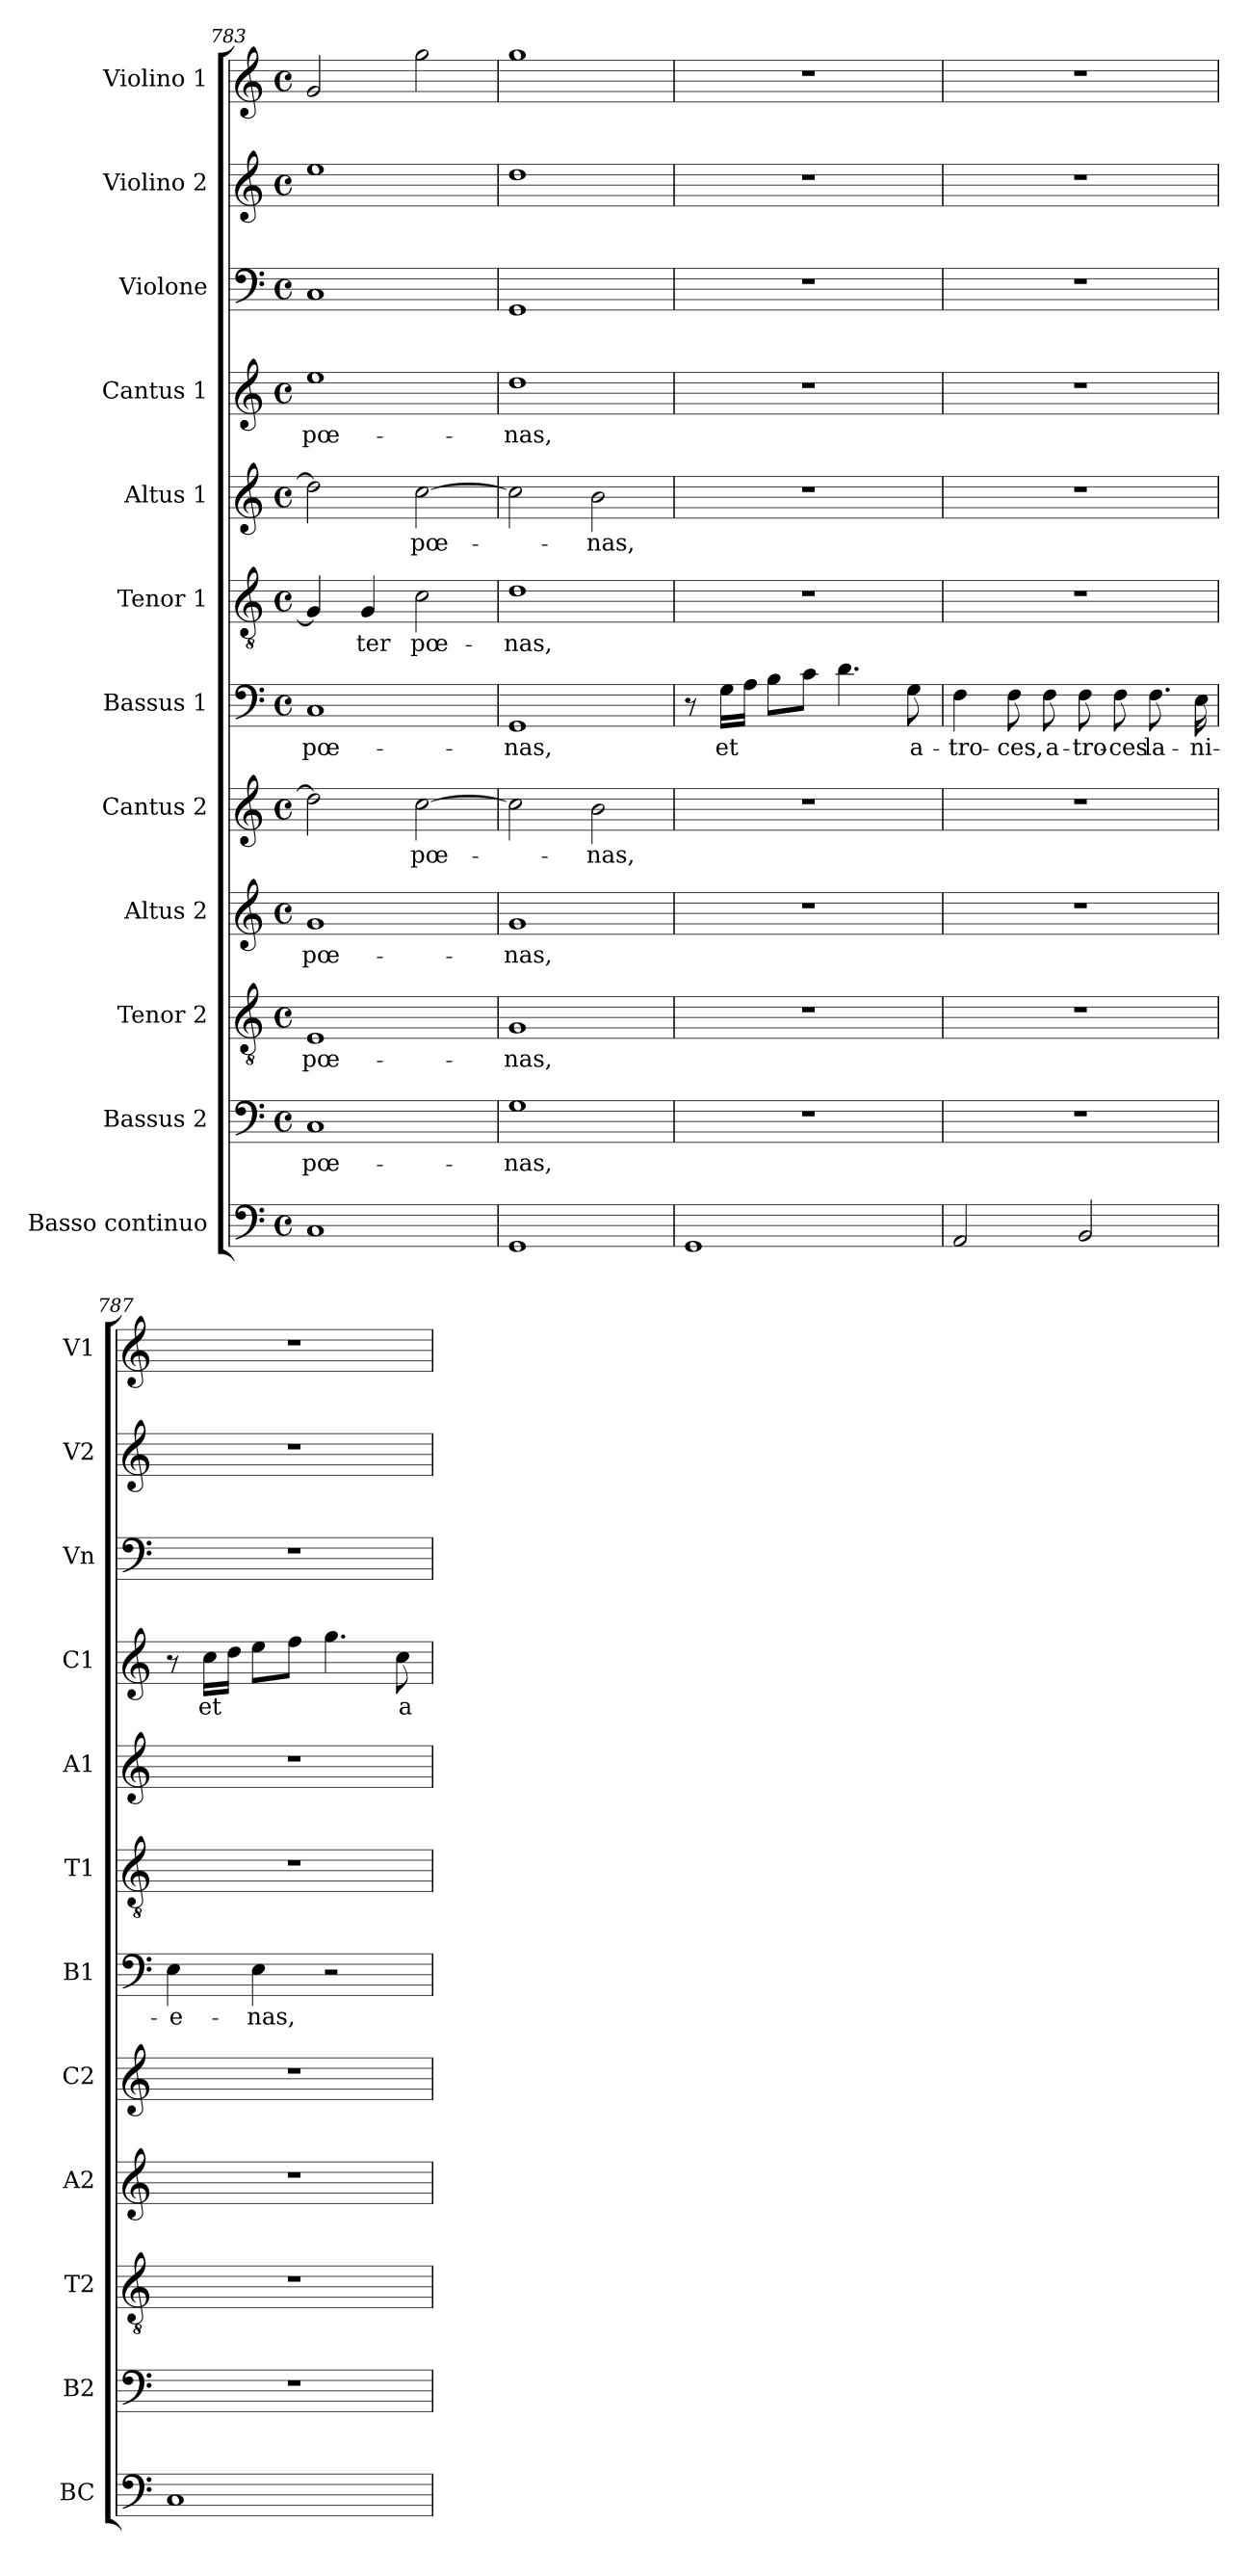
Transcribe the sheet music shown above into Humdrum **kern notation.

**kern	**kern	**text	**kern	**text	**kern	**text	**kern	**text	**kern	**text	**kern	**text	**kern	**text	**kern	**text	**kern	**kern	**kern
*part12	*part11	*part11	*part10	*part10	*part9	*part9	*part8	*part8	*part7	*part7	*part6	*part6	*part5	*part5	*part4	*part4	*part3	*part2	*part1
*staff12	*staff11	*staff11	*staff10	*staff10	*staff9	*staff9	*staff8	*staff8	*staff7	*staff7	*staff6	*staff6	*staff5	*staff5	*staff4	*staff4	*staff3	*staff2	*staff1
*I"Basso continuo	*I"Bassus 2	*	*I"Tenor 2	*	*I"Altus 2	*	*I"Cantus 2	*	*I"Bassus 1	*	*I"Tenor 1	*	*I"Altus 1	*	*I"Cantus 1	*	*I"Violone	*I"Violino 2	*I"Violino 1
*I'BC	*I'B2	*	*I'T2	*	*I'A2	*	*I'C2	*	*I'B1	*	*I'T1	*	*I'A1	*	*I'C1	*	*I'Vn	*I'V2	*I'V1
*clefF4	*clefF4	*	*clefGv2	*	*clefG2	*	*clefG2	*	*clefF4	*	*clefGv2	*	*clefG2	*	*clefG2	*	*clefF4	*clefG2	*clefG2
*ITrd7c12	*	*	*	*	*	*	*	*	*	*	*	*	*	*	*	*	*ITrd7c12	*	*
*k[]	*k[]	*	*k[]	*	*k[]	*	*k[]	*	*k[]	*	*k[]	*	*k[]	*	*k[]	*	*k[]	*k[]	*k[]
*C:	*C:	*	*C:	*	*C:	*	*C:	*	*C:	*	*C:	*	*C:	*	*C:	*	*C:	*C:	*C:
*M4/4	*M4/4	*	*M4/4	*	*M4/4	*	*M4/4	*	*M4/4	*	*M4/4	*	*M4/4	*	*M4/4	*	*M4/4	*M4/4	*M4/4
*met(c)	*met(c)	*	*met(c)	*	*met(c)	*	*met(c)	*	*met(c)	*	*met(c)	*	*met(c)	*	*met(c)	*	*met(c)	*met(c)	*met(c)
=783	=783	=783	=783	=783	=783	=783	=783	=783	=783	=783	=783	=783	=783	=783	=783	=783	=783	=783	=783
!	!	!LO:LY:b	!	!LO:LY:b	!	!LO:LY:b	!	!	!	!LO:LY:b	!	!	!	!	!	!LO:LY:b	!	!	!
1CC	1C	pœ-	1E	pœ-	1g	pœ-	2dd\]	.	1C	pœ-	4G/]	.	2dd\]	.	1ee	pœ-	1CC	1ee	2g/
!	!	!	!	!	!	!	!	!	!	!	!	!LO:LY:b	!	!	!	!	!	!	!
.	.	.	.	.	.	.	.	.	.	.	4G/	-ter	.	.	.	.	.	.	.
!	!	!	!	!	!	!	!	!LO:LY:b	!	!	!	!LO:LY:b	!	!LO:LY:b	!	!	!	!	!
.	.	.	.	.	.	.	[2cc\	pœ-	.	.	2c\	pœ-	[2cc\	pœ-	.	.	.	.	2gg\
=784	=784	=784	=784	=784	=784	=784	=784	=784	=784	=784	=784	=784	=784	=784	=784	=784	=784	=784	=784
!	!	!LO:LY:b	!	!LO:LY:b	!	!LO:LY:b	!	!	!	!LO:LY:b	!	!LO:LY:b	!	!	!	!LO:LY:b	!	!	!
1GGG	1G	-nas,	1G	-nas,	1g	-nas,	2cc\]	.	1GG	-nas,	1d	-nas,	2cc\]	.	1dd	-nas,	1GGG	1dd	1gg
!	!	!	!	!	!	!	!	!LO:LY:b	!	!	!	!	!	!LO:LY:b	!	!	!	!	!
.	.	.	.	.	.	.	2b\	-nas,	.	.	.	.	2b\	-nas,	.	.	.	.	.
=785	=785	=785	=785	=785	=785	=785	=785	=785	=785	=785	=785	=785	=785	=785	=785	=785	=785	=785	=785
1GGG	1r	.	1r	.	1r	.	1r	.	8r	.	1r	.	1r	.	1r	.	1r	1r	1r
!	!	!	!	!	!	!	!	!	!	!LO:LY:b	!	!	!	!	!	!	!	!	!
.	.	.	.	.	.	.	.	.	16G\LL	et	.	.	.	.	.	.	.	.	.
.	.	.	.	.	.	.	.	.	16A\JJ	.	.	.	.	.	.	.	.	.	.
.	.	.	.	.	.	.	.	.	8B\L	.	.	.	.	.	.	.	.	.	.
.	.	.	.	.	.	.	.	.	8c\J	.	.	.	.	.	.	.	.	.	.
.	.	.	.	.	.	.	.	.	4.d\	.	.	.	.	.	.	.	.	.	.
!	!	!	!	!	!	!	!	!	!	!LO:LY:b	!	!	!	!	!	!	!	!	!
.	.	.	.	.	.	.	.	.	8G\	a-	.	.	.	.	.	.	.	.	.
!!LO:PB:g=z
=786	=786	=786	=786	=786	=786	=786	=786	=786	=786	=786	=786	=786	=786	=786	=786	=786	=786	=786	=786
!	!	!	!	!	!	!	!	!	!	!LO:LY:b	!	!	!	!	!	!	!	!	!
2AAA/	1r	.	1r	.	1r	.	1r	.	4F\	-tro-	1r	.	1r	.	1r	.	1r	1r	1r
!	!	!	!	!	!	!	!	!	!	!LO:LY:b	!	!	!	!	!	!	!	!	!
.	.	.	.	.	.	.	.	.	8F\	-ces,	.	.	.	.	.	.	.	.	.
!	!	!	!	!	!	!	!	!	!	!LO:LY:b	!	!	!	!	!	!	!	!	!
.	.	.	.	.	.	.	.	.	8F\	a-	.	.	.	.	.	.	.	.	.
!	!	!	!	!	!	!	!	!	!	!LO:LY:b	!	!	!	!	!	!	!	!	!
2BBB/	.	.	.	.	.	.	.	.	8F\	-tro-	.	.	.	.	.	.	.	.	.
!	!	!	!	!	!	!	!	!	!	!LO:LY:b	!	!	!	!	!	!	!	!	!
.	.	.	.	.	.	.	.	.	8F\	-ces	.	.	.	.	.	.	.	.	.
!	!	!	!	!	!	!	!	!	!	!LO:LY:b	!	!	!	!	!	!	!	!	!
.	.	.	.	.	.	.	.	.	8.F\	la-	.	.	.	.	.	.	.	.	.
!	!	!	!	!	!	!	!	!	!	!LO:LY:b	!	!	!	!	!	!	!	!	!
.	.	.	.	.	.	.	.	.	16E\	-ni-	.	.	.	.	.	.	.	.	.
=787	=787	=787	=787	=787	=787	=787	=787	=787	=787	=787	=787	=787	=787	=787	=787	=787	=787	=787	=787
!	!	!	!	!	!	!	!	!	!	!LO:LY:b	!	!	!	!	!	!	!	!	!
1CC	1r	.	1r	.	1r	.	1r	.	4E\	-e-	1r	.	1r	.	8r	.	1r	1r	1r
!	!	!	!	!	!	!	!	!	!	!	!	!	!	!	!	!LO:LY:b	!	!	!
.	.	.	.	.	.	.	.	.	.	.	.	.	.	.	16cc\LL	et	.	.	.
.	.	.	.	.	.	.	.	.	.	.	.	.	.	.	16dd\JJ	.	.	.	.
!	!	!	!	!	!	!	!	!	!	!LO:LY:b	!	!	!	!	!	!	!	!	!
.	.	.	.	.	.	.	.	.	4E\	-nas,	.	.	.	.	8ee\L	.	.	.	.
.	.	.	.	.	.	.	.	.	.	.	.	.	.	.	8ff\J	.	.	.	.
.	.	.	.	.	.	.	.	.	2r	.	.	.	.	.	4.gg\	.	.	.	.
!	!	!	!	!	!	!	!	!	!	!	!	!	!	!	!	!LO:LY:b	!	!	!
.	.	.	.	.	.	.	.	.	.	.	.	.	.	.	8cc\	a-	.	.	.
=	=	=	=	=	=	=	=	=	=	=	=	=	=	=	=	=	=	=	=
*-	*-	*-	*-	*-	*-	*-	*-	*-	*-	*-	*-	*-	*-	*-	*-	*-	*-	*-	*-
